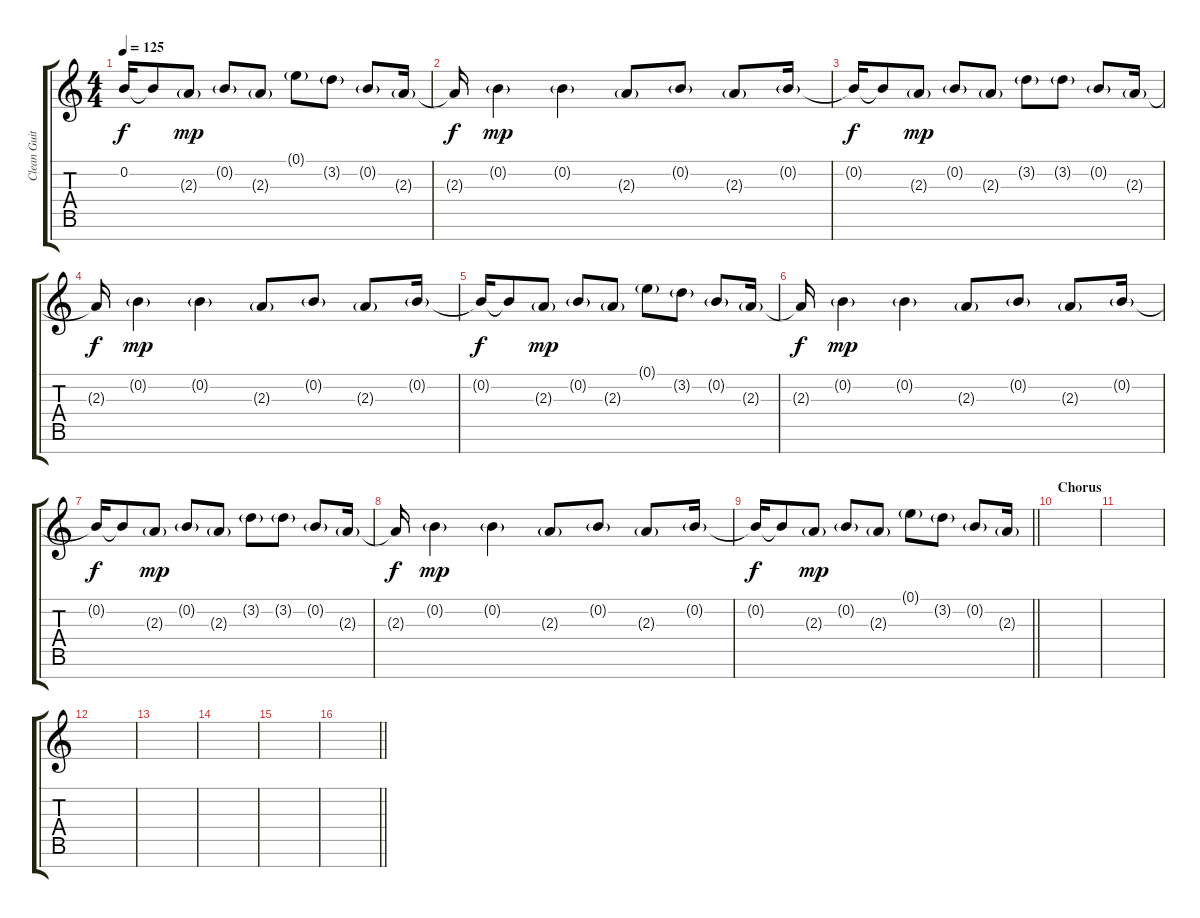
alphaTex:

\track ("Clean Guitar Effect" "Clean Guit") {instrument electricguitarjazz}
\staff {score tabs}
\tuning (E4 B3 G3 D3 A2 E2 B1) {hide}
\ts (4 4)
\tempo 125
\clef g2
\ks c
0.2{t}.16{dy f} 0.2{t}.8 2.3{g}.8{dy mp} 0.2{g}.8 2.3{g}.8 0.1{g}.8 3.2{g}.8 0.2{g}.8 2.3{g}.16 |
2.3{t}.16{dy f} 0.2{g}.4{dy mp} 0.2{g}.4 2.3{g}.8 0.2{g}.8 2.3{g}.8 0.2{g}.16 |
0.2{t}.16{dy f} 0.2{t}.8 2.3{g}.8{dy mp} 0.2{g}.8 2.3{g}.8 3.2{g}.8 3.2{g}.8 0.2{g}.8 2.3{g}.16 |
2.3{t}.16{dy f} 0.2{g}.4{dy mp} 0.2{g}.4 2.3{g}.8 0.2{g}.8 2.3{g}.8 0.2{g}.16 |
0.2{t}.16{dy f} 0.2{t}.8 2.3{g}.8{dy mp} 0.2{g}.8 2.3{g}.8 0.1{g}.8 3.2{g}.8 0.2{g}.8 2.3{g}.16 |
2.3{t}.16{dy f} 0.2{g}.4{dy mp} 0.2{g}.4 2.3{g}.8 0.2{g}.8 2.3{g}.8 0.2{g}.16 |
0.2{t}.16{dy f} 0.2{t}.8 2.3{g}.8{dy mp} 0.2{g}.8 2.3{g}.8 3.2{g}.8 3.2{g}.8 0.2{g}.8 2.3{g}.16 |
2.3{t}.16{dy f} 0.2{g}.4{dy mp} 0.2{g}.4 2.3{g}.8 0.2{g}.8 2.3{g}.8 0.2{g}.16 |
\barLineRight lightlight
0.2{t}.16{dy f} 0.2{t}.8 2.3{g}.8{dy mp} 0.2{g}.8 2.3{g}.8 0.1{g}.8 3.2{g}.8 0.2{g}.8 2.3{g}.16 |
\section ("" "Chorus")
|
|
|
|
|
|
\barLineRight lightlight
